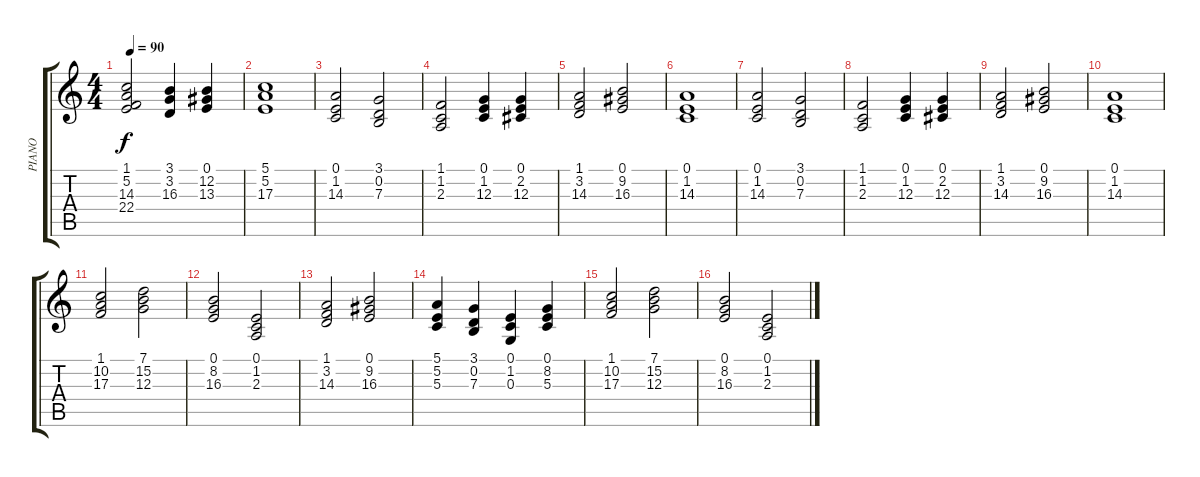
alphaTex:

\track ("PIANO" "PIANO") {instrument electricpiano2}
\staff {score tabs}
\tuning (E4 B3 G3 D3 A2 E2) {hide}
\ts (4 4)
\tempo 90
\clef g2
\ks c
(1.1 5.2 14.3 22.4).2{dy f} (3.1 3.2 16.3).4 (0.1 12.2 13.3).4 |
\ks aminor
(5.1 5.2 17.3).1 |
(0.1 1.2 14.3).2 (3.1 0.2 7.3).2 |
(1.1 1.2 2.3).2 (0.1 1.2 12.3).4 (0.1 2.2 12.3).4 |
(1.1 3.2 14.3).2 (0.1 9.2 16.3).2 |
(0.1 1.2 14.3).1 |
(0.1 1.2 14.3).2 (3.1 0.2 7.3).2 |
(1.1 1.2 2.3).2 (0.1 1.2 12.3).4 (0.1 2.2 12.3).4 |
(1.1 3.2 14.3).2 (0.1 9.2 16.3).2 |
(0.1 1.2 14.3).1 |
(1.1 10.2 17.3).2 (7.1 15.2 12.3).2 |
(0.1 8.2 16.3).2 (0.1 1.2 2.3).2 |
(1.1 3.2 14.3).2 (0.1 9.2 16.3).2 |
(5.1 5.2 5.3).4 (3.1 0.2 7.3).4 (0.1 1.2 0.3).4 (0.1 8.2 5.3).4 |
(1.1 10.2 17.3).2 (7.1 15.2 12.3).2 |
(0.1 8.2 16.3).2 (0.1 1.2 2.3).2
